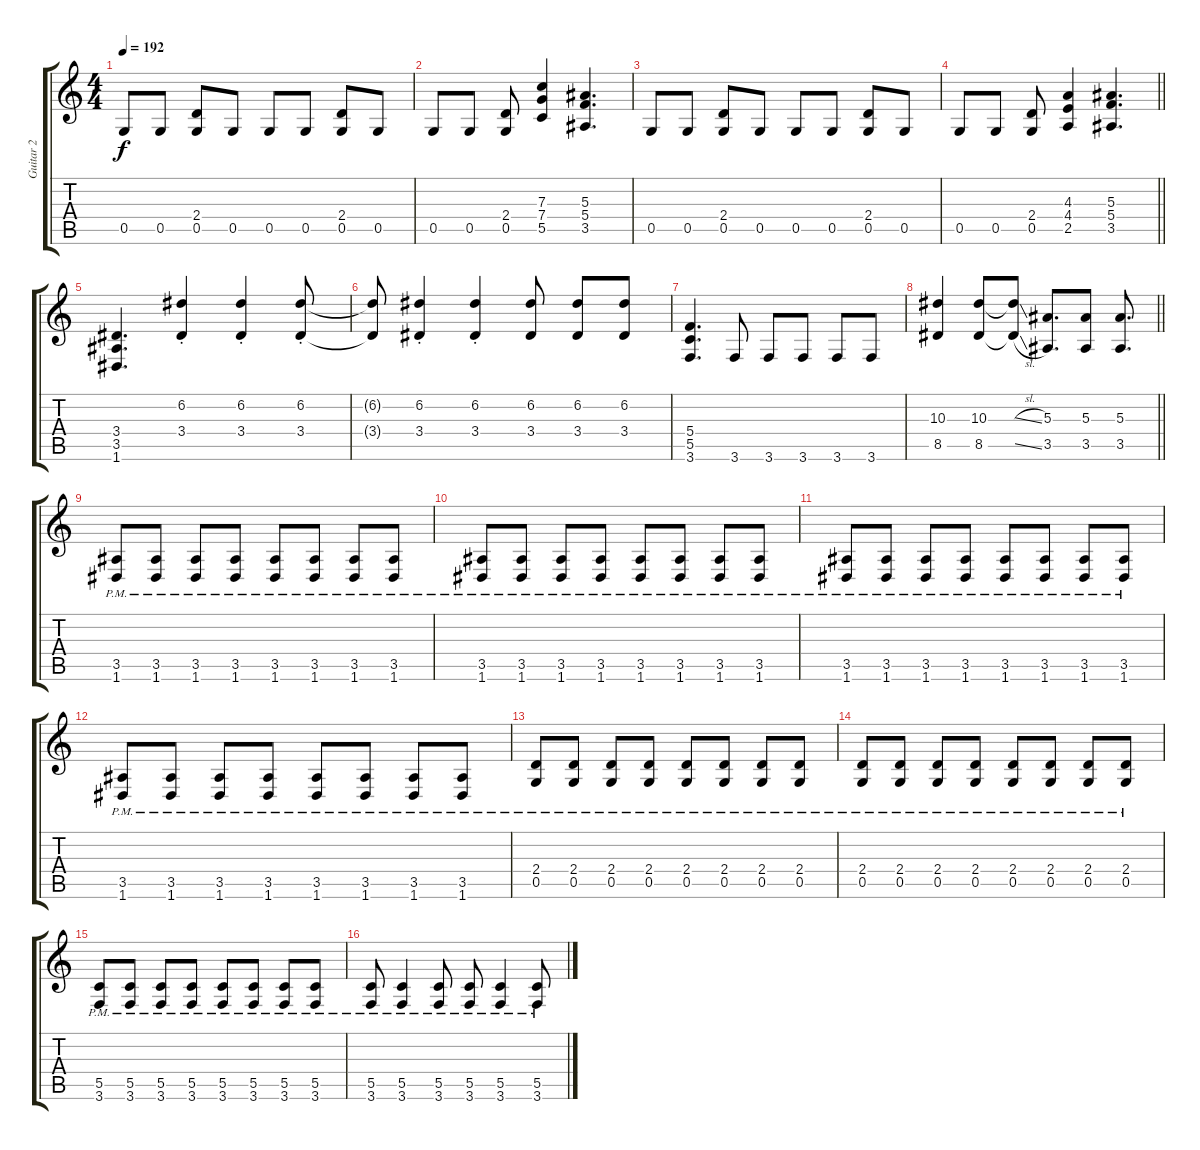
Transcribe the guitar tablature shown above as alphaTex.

\track ("Guitar 2" "Guitar 2") {instrument distortionguitar}
\staff {score tabs}
\tuning (D4 A3 F3 C3 G2 D2) {hide}
\ts (4 4)
\tempo 192
\clef g2
\ks c
0.5.8{dy f} 0.5.8 (2.4 0.5).8 0.5.8 0.5.8 0.5.8 (2.4 0.5).8 0.5.8 |
0.5.8 0.5.8 (2.4 0.5).8 (7.3 7.4 5.5).4 (5.3 5.4 3.5).4{d} |
0.5.8 0.5.8 (2.4 0.5).8 0.5.8 0.5.8 0.5.8 (2.4 0.5).8 0.5.8 |
\barLineRight lightlight
0.5.8 0.5.8 (2.4 0.5).8 (4.3 4.4 2.5).4 (5.3 5.4 3.5).4{d} |
(3.4 3.5 1.6).4{d} (6.2{st} 3.4{st}).4 (6.2{st} 3.4{st}).4 (6.2{st} 3.4{st}).8 |
(6.2{t} 3.4{t}).8 (6.2{st} 3.4{st}).4 (6.2{st} 3.4{st}).4 (6.2 3.4).8 (6.2 3.4).8 (6.2 3.4).8 |
(5.4 5.5 3.6).4{d} 3.6.8 3.6.8 3.6.8 3.6.8 3.6.8 |
\barLineRight lightlight
(10.3 8.5).4 (10.3 8.5).8 (10.3{sl t} 8.5{sl t}).8 (5.3 3.5).8{d} (5.3 3.5).8 (5.3 3.5).8{d} |
\section ("" "")
(3.5{pm} 1.6{pm}).8{volume 10} (3.5{pm} 1.6{pm}).8 (3.5{pm} 1.6{pm}).8 (3.5{pm} 1.6{pm}).8 (3.5{pm} 1.6{pm}).8 (3.5{pm} 1.6{pm}).8 (3.5{pm} 1.6{pm}).8 (3.5{pm} 1.6{pm}).8 |
(3.5{pm} 1.6{pm}).8 (3.5{pm} 1.6{pm}).8 (3.5{pm} 1.6{pm}).8 (3.5{pm} 1.6{pm}).8 (3.5{pm} 1.6{pm}).8 (3.5{pm} 1.6{pm}).8 (3.5{pm} 1.6{pm}).8 (3.5{pm} 1.6{pm}).8 |
(3.5{pm} 1.6{pm}).8 (3.5{pm} 1.6{pm}).8 (3.5{pm} 1.6{pm}).8 (3.5{pm} 1.6{pm}).8 (3.5{pm} 1.6{pm}).8 (3.5{pm} 1.6{pm}).8 (3.5{pm} 1.6{pm}).8 (3.5{pm} 1.6{pm}).8 |
(3.5{pm} 1.6{pm}).8 (3.5{pm} 1.6{pm}).8 (3.5{pm} 1.6{pm}).8 (3.5{pm} 1.6{pm}).8 (3.5{pm} 1.6{pm}).8 (3.5{pm} 1.6{pm}).8 (3.5{pm} 1.6{pm}).8 (3.5{pm} 1.6{pm}).8 |
(2.4{pm} 0.5{pm}).8 (2.4{pm} 0.5{pm}).8 (2.4{pm} 0.5{pm}).8 (2.4{pm} 0.5{pm}).8 (2.4{pm} 0.5{pm}).8 (2.4{pm} 0.5{pm}).8 (2.4{pm} 0.5{pm}).8 (2.4{pm} 0.5{pm}).8 |
(2.4{pm} 0.5{pm}).8 (2.4{pm} 0.5{pm}).8 (2.4{pm} 0.5{pm}).8 (2.4{pm} 0.5{pm}).8 (2.4{pm} 0.5{pm}).8 (2.4{pm} 0.5{pm}).8 (2.4{pm} 0.5{pm}).8 (2.4{pm} 0.5{pm}).8 |
(5.5{pm} 3.6{pm}).8 (5.5{pm} 3.6{pm}).8 (5.5{pm} 3.6{pm}).8 (5.5{pm} 3.6{pm}).8 (5.5{pm} 3.6{pm}).8 (5.5{pm} 3.6{pm}).8 (5.5{pm} 3.6{pm}).8 (5.5{pm} 3.6{pm}).8 |
(5.5{pm} 3.6{pm}).8 (5.5{pm} 3.6{pm}).4 (5.5{pm} 3.6{pm}).8 (5.5{pm} 3.6{pm}).8 (5.5{pm} 3.6{pm}).4 (5.5{pm} 3.6{pm}).8
